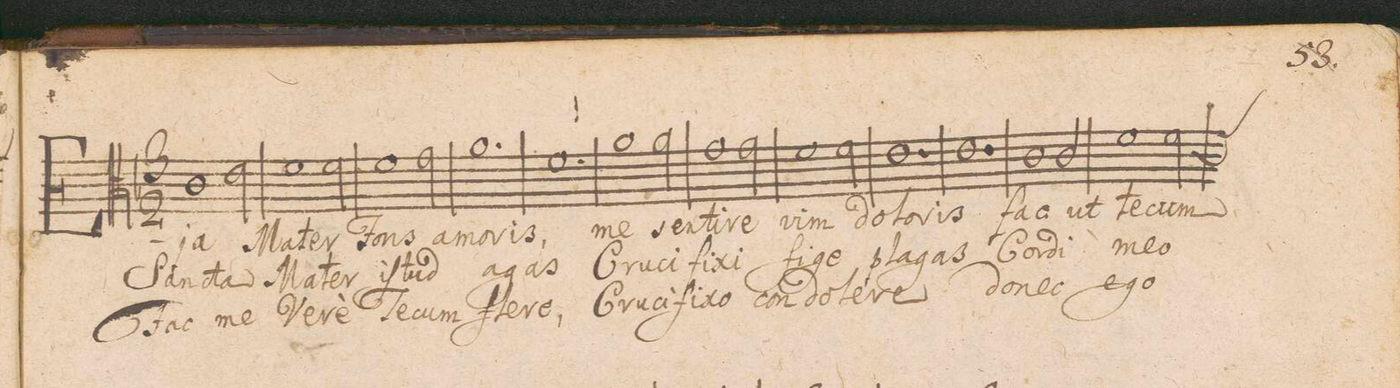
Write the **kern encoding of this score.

**kern	**text	**text	**text
*I"ALTVS.	*	*	*
*clefC3	*	*	*
*k[b-]	*	*	*
*M3/2	*	*	*
1c	E-	San-	Fac
*2\right	*	*	*
2e\	-ja	-cta	me
=2	=2	=2	=2
1f	Ma-	Ma-	Ve-
2f\	-ter	-ter	-rè
=3	=3	=3	=3
1f	Fons	i-	Te-
2g\	a-	-ſtud	-cum
=4	=4	=4	=4
1.a	-mo-	a-	fle-
=5	=5	=5	=5
1.f	-ris,	-gas	-re,
=6	=6	=6	=6
1a	me	Cru-	Cru-
2a\	sen-	-ci-	-ci-
=7	=7	=7	=7
1g	-ti-	-fi-	-fi-
2g\	-re	-xi	-xo
=8	=8	=8	=8
1f	vim	fi-	con-
2f\	do-	-ge	-do-
=9	=9	=9	=9
1.e	-lo-	pla-	-le-
=10	=10	=10	=10
1.e	-ris	-gas	-re
=11	=11	=11	=11
1c	fac	Cor-	do-
2c/	ut	-di	-nec
=12	=12	=12	=12
1f	te-	me-	e-
[<2f\	-cum	-o	-go
*custos:g	*	*	*
=13	=13	=13	=13
*-	*-	*-	*-
